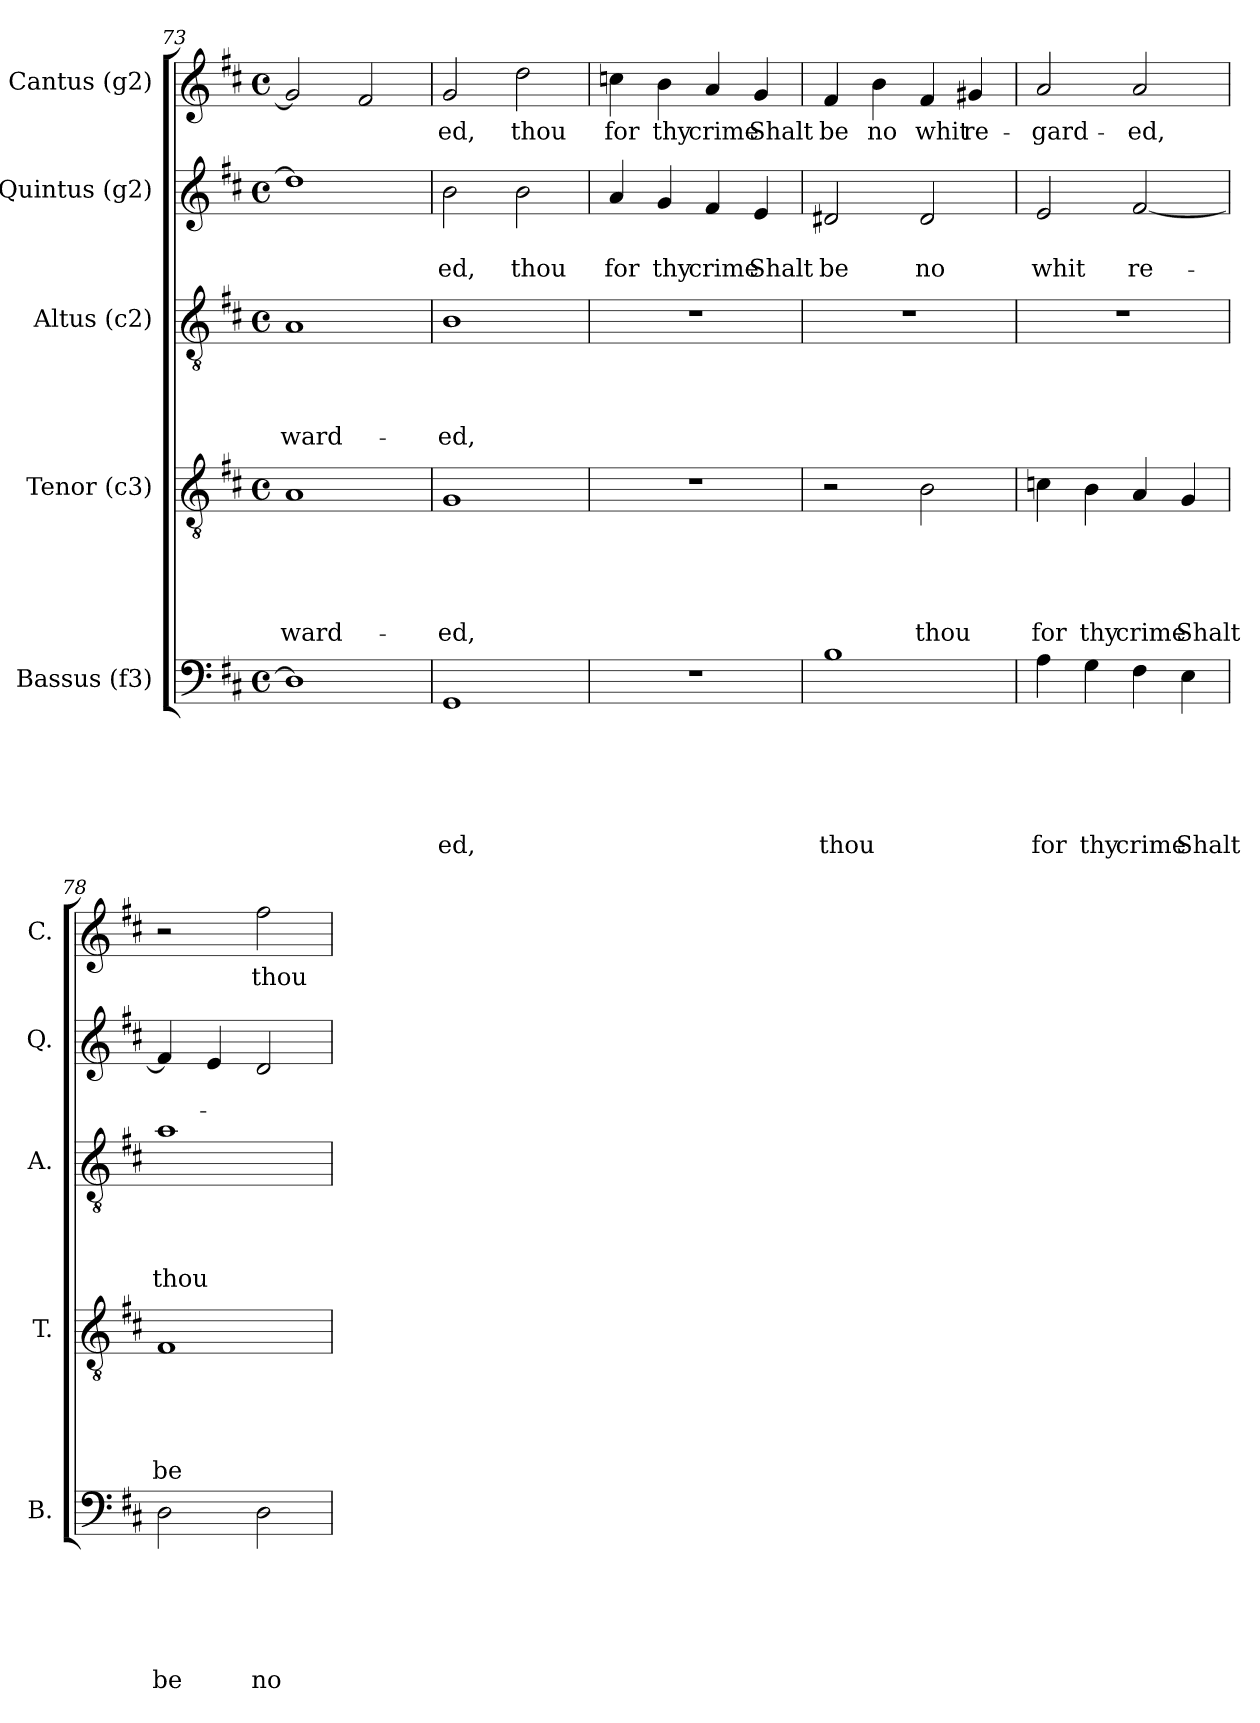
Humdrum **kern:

**kern	**text	**text	**text	**text	**text	**text	**kern	**text	**text	**text	**text	**text	**kern	**text	**text	**text	**text	**kern	**text	**text	**kern	**text
*part5	*part5	*part5	*part5	*part5	*part5	*part5	*part4	*part4	*part4	*part4	*part4	*part4	*part3	*part3	*part3	*part3	*part3	*part2	*part2	*part2	*part1	*part1
*staff5	*staff5	*staff5	*staff5	*staff5	*staff5	*staff5	*staff4	*staff4	*staff4	*staff4	*staff4	*staff4	*staff3	*staff3	*staff3	*staff3	*staff3	*staff2	*staff2	*staff2	*staff1	*staff1
*I"Bassus (f3)	*	*	*	*	*	*	*I"Tenor (c3)	*	*	*	*	*	*I"Altus (c2)	*	*	*	*	*I"Quintus (g2)	*	*	*I"Cantus (g2)	*
*I'B.	*	*	*	*	*	*	*I'T.	*	*	*	*	*	*I'A.	*	*	*	*	*I'Q.	*	*	*I'C.	*
*clefF4	*	*	*	*	*	*	*clefGv2	*	*	*	*	*	*clefGv2	*	*	*	*	*clefG2	*	*	*clefG2	*
*k[f#c#]	*	*	*	*	*	*	*k[f#c#]	*	*	*	*	*	*k[f#c#]	*	*	*	*	*k[f#c#]	*	*	*k[f#c#]	*
*D:	*	*	*	*	*	*	*D:	*	*	*	*	*	*D:	*	*	*	*	*D:	*	*	*D:	*
*M4/4	*	*	*	*	*	*	*M4/4	*	*	*	*	*	*M4/4	*	*	*	*	*M4/4	*	*	*M4/4	*
*met(c)	*	*	*	*	*	*	*met(c)	*	*	*	*	*	*met(c)	*	*	*	*	*met(c)	*	*	*met(c)	*
=73	=73	=73	=73	=73	=73	=73	=73	=73	=73	=73	=73	=73	=73	=73	=73	=73	=73	=73	=73	=73	=73	=73
!	!	!	!	!	!	!	!	!	!	!	!	!LO:LY:b	!	!	!	!	!LO:LY:b	!	!	!	!	!
1D]	.	.	.	.	.	.	1A	.	.	.	.	-ward-	1A	.	.	.	-ward-	1dd]	.	.	2g/]	.
.	.	.	.	.	.	.	.	.	.	.	.	.	.	.	.	.	.	.	.	.	2f#/	.
=74	=74	=74	=74	=74	=74	=74	=74	=74	=74	=74	=74	=74	=74	=74	=74	=74	=74	=74	=74	=74	=74	=74
!	!	!	!	!	!	!LO:LY:b	!	!	!	!	!	!LO:LY:b	!	!	!	!	!LO:LY:b	!	!	!LO:LY:b	!	!LO:LY:b
1GG	.	.	.	.	.	-ed,	1G	.	.	.	.	-ed,	1B	.	.	.	-ed,	2b\	.	-ed,	2g/	ed,
!	!	!	!	!	!	!	!	!	!	!	!	!	!	!	!	!	!	!	!	!LO:LY:b	!	!LO:LY:b
.	.	.	.	.	.	.	.	.	.	.	.	.	.	.	.	.	.	2b\	.	thou	2dd\	thou
=75	=75	=75	=75	=75	=75	=75	=75	=75	=75	=75	=75	=75	=75	=75	=75	=75	=75	=75	=75	=75	=75	=75
!	!	!	!	!	!	!	!	!	!	!	!	!	!	!	!	!	!	!	!	!LO:LY:b	!	!LO:LY:b
1r	.	.	.	.	.	.	1r	.	.	.	.	.	1r	.	.	.	.	4a/	.	for	4ccn\	for
!	!	!	!	!	!	!	!	!	!	!	!	!	!	!	!	!	!	!	!	!LO:LY:b	!	!LO:LY:b
.	.	.	.	.	.	.	.	.	.	.	.	.	.	.	.	.	.	4g/	.	thy	4b\	thy
!	!	!	!	!	!	!	!	!	!	!	!	!	!	!	!	!	!	!	!	!LO:LY:b	!	!LO:LY:b
.	.	.	.	.	.	.	.	.	.	.	.	.	.	.	.	.	.	4f#/	.	crime	4a/	crime
!	!	!	!	!	!	!	!	!	!	!	!	!	!	!	!	!	!	!	!	!LO:LY:b	!	!LO:LY:b
.	.	.	.	.	.	.	.	.	.	.	.	.	.	.	.	.	.	4e/	.	Shalt	4g/	Shalt
=76	=76	=76	=76	=76	=76	=76	=76	=76	=76	=76	=76	=76	=76	=76	=76	=76	=76	=76	=76	=76	=76	=76
!	!	!	!	!	!	!LO:LY:b	!	!	!	!	!	!	!	!	!	!	!	!	!	!LO:LY:b	!	!LO:LY:b
1B	.	.	.	.	.	thou	2r	.	.	.	.	.	1r	.	.	.	.	2d#X/	.	be	4f#/	be
!	!	!	!	!	!	!	!	!	!	!	!	!	!	!	!	!	!	!	!	!	!	!LO:LY:b
.	.	.	.	.	.	.	.	.	.	.	.	.	.	.	.	.	.	.	.	.	4b\	no
!	!	!	!	!	!	!	!	!	!	!	!	!LO:LY:b	!	!	!	!	!	!	!	!LO:LY:b	!	!LO:LY:b
.	.	.	.	.	.	.	2B\	.	.	.	.	thou	.	.	.	.	.	2d#/	.	no	4f#/	whit
!	!	!	!	!	!	!	!	!	!	!	!	!	!	!	!	!	!	!	!	!	!	!LO:LY:b
.	.	.	.	.	.	.	.	.	.	.	.	.	.	.	.	.	.	.	.	.	4g#X/	re-
=77	=77	=77	=77	=77	=77	=77	=77	=77	=77	=77	=77	=77	=77	=77	=77	=77	=77	=77	=77	=77	=77	=77
!	!	!	!	!	!	!LO:LY:b	!	!	!	!	!	!LO:LY:b	!	!	!	!	!	!	!	!LO:LY:b	!	!LO:LY:b
4A\	.	.	.	.	.	for	4cn\	.	.	.	.	for	1r	.	.	.	.	2e/	.	whit	2a/	-gard-
!	!	!	!	!	!	!LO:LY:b	!	!	!	!	!	!LO:LY:b	!	!	!	!	!	!	!	!	!	!
4G\	.	.	.	.	.	thy	4B\	.	.	.	.	thy	.	.	.	.	.	.	.	.	.	.
!	!	!	!	!	!	!LO:LY:b	!	!	!	!	!	!LO:LY:b	!	!	!	!	!	!	!	!LO:LY:b	!	!LO:LY:b
4F#\	.	.	.	.	.	crime	4A/	.	.	.	.	crime	.	.	.	.	.	[<2f#/	.	re-	2a/	-ed,
!	!	!	!	!	!	!LO:LY:b	!	!	!	!	!	!LO:LY:b	!	!	!	!	!	!	!	!	!	!
4E\	.	.	.	.	.	Shalt	4G/	.	.	.	.	Shalt	.	.	.	.	.	.	.	.	.	.
=78	=78	=78	=78	=78	=78	=78	=78	=78	=78	=78	=78	=78	=78	=78	=78	=78	=78	=78	=78	=78	=78	=78
!	!	!	!	!	!	!LO:LY:b	!	!	!	!	!	!LO:LY:b	!	!	!	!	!LO:LY:b	!	!	!	!	!
2D\	.	.	.	.	.	be	1F#	.	.	.	.	be	1a	.	.	.	thou	4f#/]	.	.	2r	.
.	.	.	.	.	.	.	.	.	.	.	.	.	.	.	.	.	.	4e/	.	.	.	.
!	!	!	!	!	!	!LO:LY:b	!	!	!	!	!	!	!	!	!	!	!	!	!	!	!	!LO:LY:b
2D\	.	.	.	.	.	no	.	.	.	.	.	.	.	.	.	.	.	2d/	.	.	2ff#\	thou
=	=	=	=	=	=	=	=	=	=	=	=	=	=	=	=	=	=	=	=	=	=	=
*-	*-	*-	*-	*-	*-	*-	*-	*-	*-	*-	*-	*-	*-	*-	*-	*-	*-	*-	*-	*-	*-	*-
